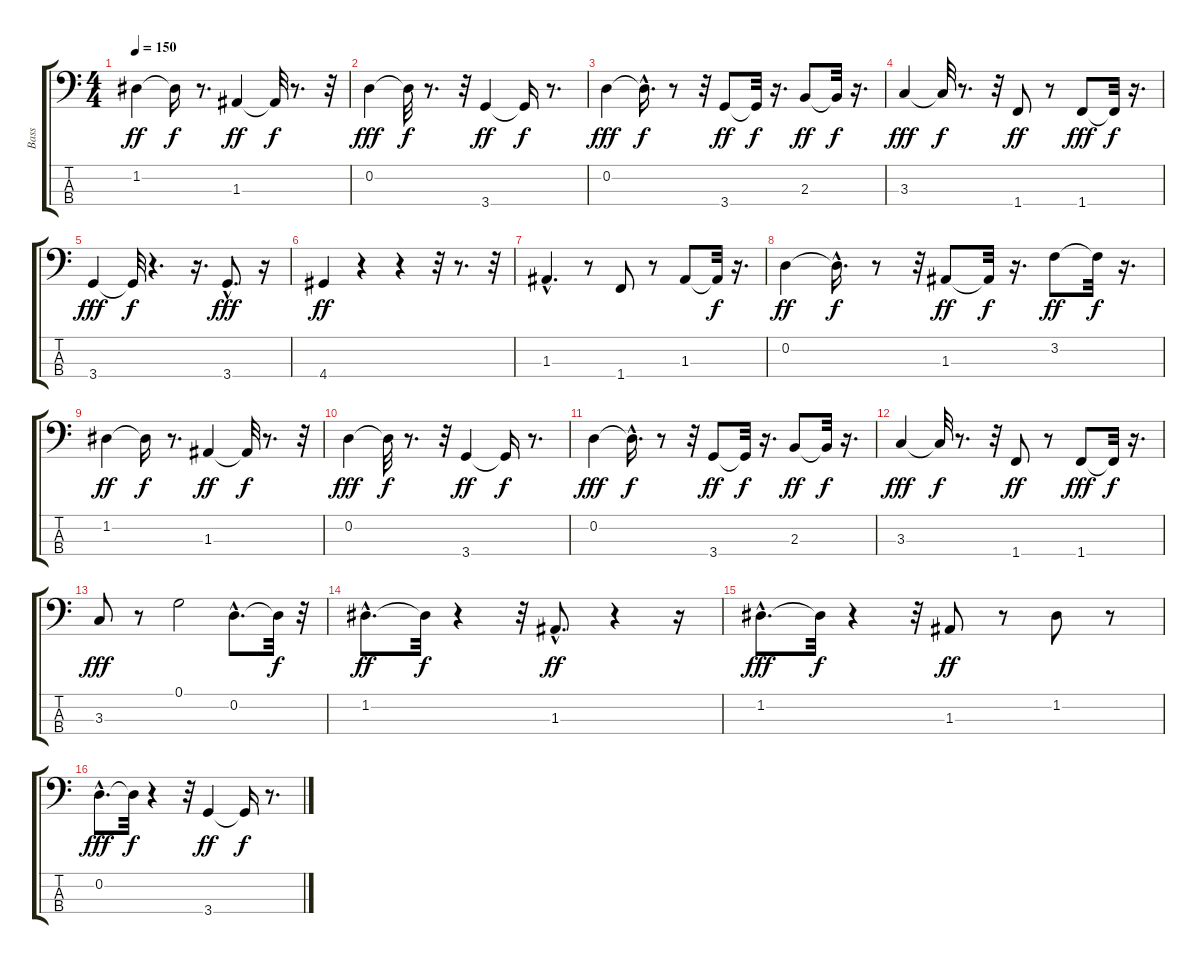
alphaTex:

\track ("Bass" "Bass") {instrument electricbassfinger}
\staff {score tabs}
\tuning (G2 D2 A1 E1) {hide}
\ts (4 4)
\tempo 150
\clef f4
\ks c
1.2.4{dy ff} 1.2{t}.16{dy f} r.8{d} 1.3.4{dy ff} 1.3{t}.32{dy f} r.8{d} r.32 |
0.2.4{dy fff} 0.2{t}.32{dy f} r.8{d} r.32 3.4.4{dy ff} 3.4{t}.16{dy f} r.8{d} |
0.2.4{dy fff} 0.2{hac t}.16{d dy f} r.8 r.32 3.4.8{dy ff} 3.4{t}.32{dy f} r.16{d} 2.3.8{dy ff} 2.3{t}.32{dy f} r.16{d} |
3.3.4{dy fff} 3.3{t}.32{dy f} r.8{d} r.32 1.4.8{dy ff} r.8 1.4.8{dy fff} 1.4{t}.32{dy f} r.16{d} |
3.4.4{dy fff} 3.4{t}.32{dy f} r.4{d} r.16{d} 3.4{hac}.8{d dy fff} r.16 |
4.4.4{dy ff} r.4 r.4 r.32 r.8{d} r.32 |
1.3{hac}.4{d} r.8 1.4.8 r.8 1.3.8 1.3{t}.32{dy f} r.16{d} |
0.2.4{dy ff} 0.2{hac t}.16{d dy f} r.8 r.32 1.3.8{dy ff} 1.3{t}.32{dy f} r.16{d} 3.2.8{dy ff} 3.2{t}.32{dy f} r.16{d} |
1.2.4{dy ff} 1.2{t}.16{dy f} r.8{d} 1.3.4{dy ff} 1.3{t}.32{dy f} r.8{d} r.32 |
0.2.4{dy fff} 0.2{t}.32{dy f} r.8{d} r.32 3.4.4{dy ff} 3.4{t}.16{dy f} r.8{d} |
0.2.4{dy fff} 0.2{hac t}.16{d dy f} r.8 r.32 3.4.8{dy ff} 3.4{t}.32{dy f} r.16{d} 2.3.8{dy ff} 2.3{t}.32{dy f} r.16{d} |
3.3.4{dy fff} 3.3{t}.32{dy f} r.8{d} r.32 1.4.8{dy ff} r.8 1.4.8{dy fff} 1.4{t}.32{dy f} r.16{d} |
3.3.8{dy fff} r.8 0.1.2 0.2{hac}.8{d} 0.2{t}.32{dy f} r.32 |
1.2{hac}.8{d dy ff} 1.2{t}.32{dy f} r.4 r.32 1.3{hac}.8{d dy ff} r.4 r.16 |
1.2{hac}.8{d dy fff} 1.2{t}.32{dy f} r.4 r.32 1.3.8{dy ff} r.8 1.2.8 r.8 |
0.2{hac}.8{d dy fff} 0.2{t}.32{dy f} r.4 r.32 3.4.4{dy ff} 3.4{t}.16{dy f} r.8{d}
